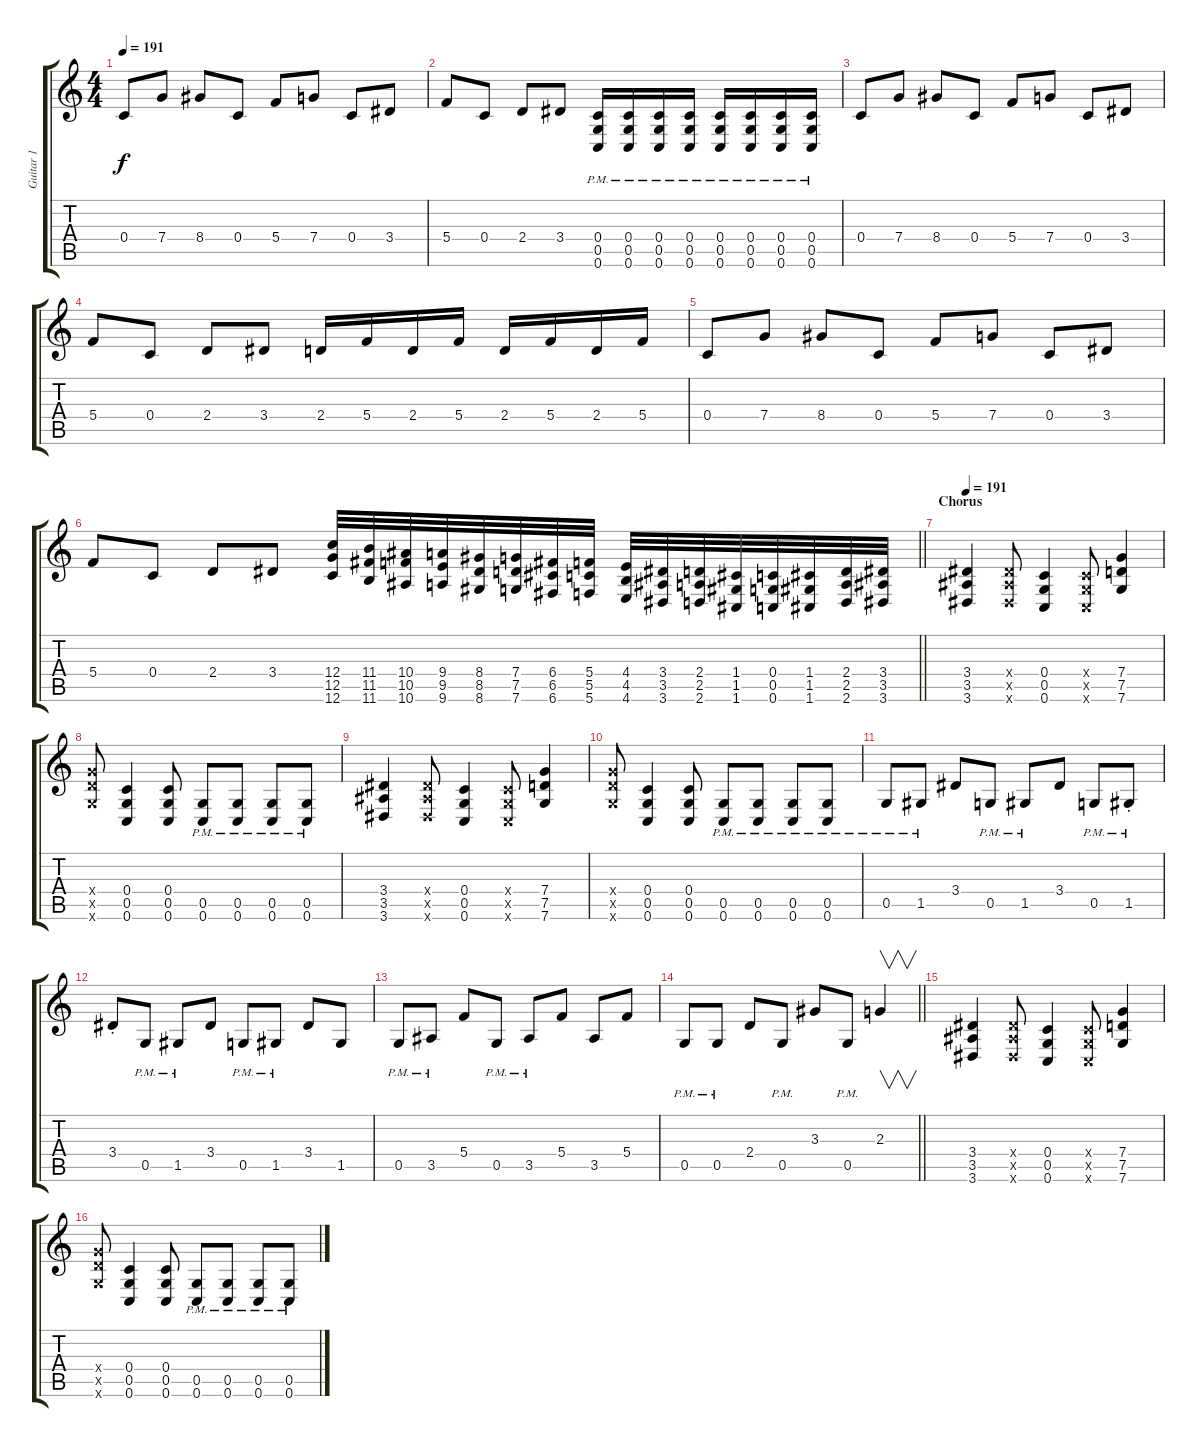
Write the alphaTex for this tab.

\track ("Guitar 1" "Guitar 1") {instrument distortionguitar}
\staff {score tabs}
\tuning (D4 A3 F3 C3 G2 C2) {hide}
\ts (4 4)
\tempo 191
\clef g2
\ks c
0.4.8{dy f} 7.4.8 8.4.8 0.4.8 5.4.8 7.4.8 0.4.8 3.4.8 |
5.4.8 0.4.8 2.4.8 3.4.8 (0.4 0.5 0.6{pm}).16 (0.4 0.5 0.6{pm}).16 (0.4 0.5 0.6{pm}).16 (0.4 0.5 0.6{pm}).16 (0.4 0.5 0.6{pm}).16 (0.4 0.5 0.6{pm}).16 (0.4 0.5 0.6{pm}).16 (0.4 0.5 0.6{pm}).16 |
0.4.8 7.4.8 8.4.8 0.4.8 5.4.8 7.4.8 0.4.8 3.4.8 |
5.4.8 0.4.8 2.4.8 3.4.8 2.4.16 5.4.16 2.4.16 5.4.16 2.4.16 5.4.16 2.4.16 5.4.16 |
0.4.8 7.4.8 8.4.8 0.4.8 5.4.8 7.4.8 0.4.8 3.4.8 |
\barLineRight lightlight
5.4.8 0.4.8 2.4.8 3.4.8 (12.4 12.5 12.6).32 (11.4 11.5 11.6).32 (10.4 10.5 10.6).32 (9.4 9.5 9.6).32 (8.4 8.5 8.6).32 (7.4 7.5 7.6).32 (6.4 6.5 6.6).32 (5.4 5.5 5.6).32 (4.4 4.5 4.6).32 (3.4 3.5 3.6).32 (2.4 2.5 2.6).32 (1.4 1.5 1.6).32 (0.4 0.5 0.6).32 (1.4 1.5 1.6).32 (2.4 2.5 2.6).32 (3.4 3.5 3.6).32 |
\section ("" "Chorus")
\tempo 191
(3.4 3.5 3.6).4 (3.4{x} 3.5{x} 3.6{x}).8 (0.4 0.5 0.6).4 (0.4{x} 0.5{x} 0.6{x}).8 (7.4 7.5 7.6).4 |
(7.4{x} 7.5{x} 7.6{x}).8 (0.4 0.5 0.6).4 (0.4 0.5 0.6).8 (0.5{pm} 0.6{pm}).8 (0.5{pm} 0.6{pm}).8 (0.5{pm} 0.6{pm}).8 (0.5{pm} 0.6{pm}).8 |
(3.4 3.5 3.6).4 (3.4{x} 3.5{x} 3.6{x}).8 (0.4 0.5 0.6).4 (0.4{x} 0.5{x} 0.6{x}).8 (7.4 7.5 7.6).4 |
(7.4{x} 7.5{x} 7.6{x}).8 (0.4 0.5 0.6).4 (0.4 0.5 0.6).8 (0.5{pm} 0.6{pm}).8 (0.5{pm} 0.6{pm}).8 (0.5{pm} 0.6{pm}).8 (0.5{pm} 0.6{pm}).8 |
0.5{pm}.8 1.5{pm}.8 3.4.8 0.5{pm}.8 1.5{pm}.8 3.4.8 0.5{pm}.8 1.5{pm st}.8 |
3.4{st}.8 0.5{pm}.8 1.5{pm}.8 3.4.8 0.5{pm}.8 1.5{pm}.8 3.4.8 1.5.8 |
0.5{pm}.8 3.5{pm}.8 5.4.8 0.5{pm}.8 3.5{pm}.8 5.4.8 3.5.8 5.4.8 |
\barLineRight lightlight
0.5{pm}.8 0.5{pm}.8 2.4.8 0.5{pm}.8 3.3.8 0.5{pm}.8 2.3.4{v} |
(3.4 3.5 3.6).4 (3.4{x} 3.5{x} 3.6{x}).8 (0.4 0.5 0.6).4 (0.4{x} 0.5{x} 0.6{x}).8 (7.4 7.5 7.6).4 |
(7.4{x} 7.5{x} 7.6{x}).8 (0.4 0.5 0.6).4 (0.4 0.5 0.6).8 (0.5{pm} 0.6{pm}).8 (0.5{pm} 0.6{pm}).8 (0.5{pm} 0.6{pm}).8 (0.5{pm} 0.6{pm}).8
